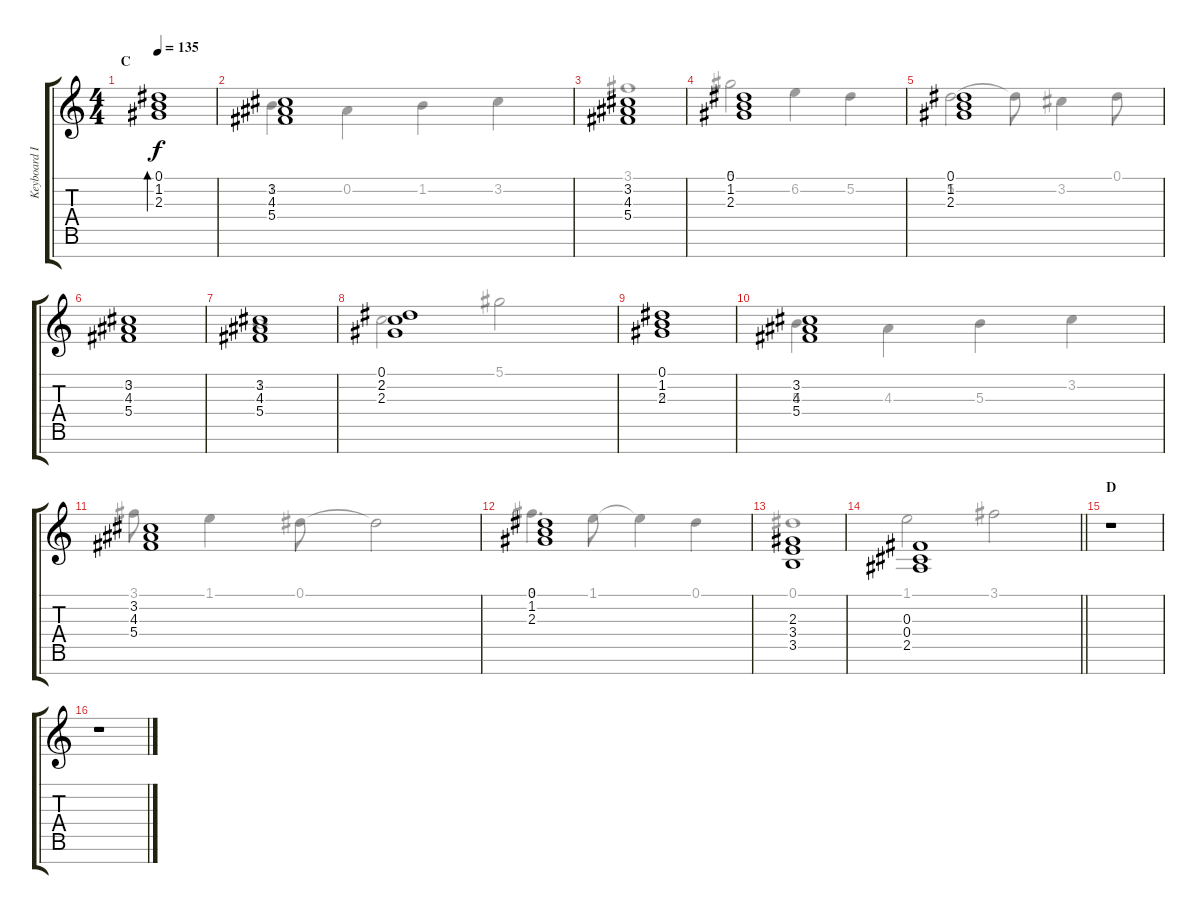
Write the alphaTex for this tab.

\track ("Keyboard IV" "Keyboard I") {instrument pad1newage}
\staff {score tabs}
\tuning (Eb5 Bb4 Gb4 Db4 Ab3 Eb3 Bb2) {hide}
\voice
\ts (4 4)
\section ("" "C")
\tempo 135
\clef g2
\ks c
(0.1 1.2 2.3).1{bd 240 dy f} |
(3.2 4.3 5.4).1 |
(3.2 4.3 5.4).1 |
(0.1 1.2 2.3).1 |
(0.1 1.2 2.3).1 |
(3.2 4.3 5.4).1 |
(3.2 4.3 5.4).1 |
(0.1 2.2 2.3).1 |
(0.1 1.2 2.3).1 |
(3.2 4.3 5.4).1 |
(3.2 4.3 5.4).1 |
(0.1 1.2 2.3).1 |
(2.3 3.4 3.5).1 |
\barLineRight lightlight
(0.3 0.4 2.5).1 |
\section ("" "D")
r.1 |
r.1
\voice
\clef g2
\ottava regular
\simile none
\ks c
1.2.1{dy f} |
1.2.4 0.2.4 1.2.4 3.2.4 |
3.1.1 |
5.1.2 6.2.4 5.2.4 |
5.2.2 5.2{t}.8 3.2.4 0.1.8 |
0.2.1 |
1.2.1 |
2.2.2 5.1.2 |
5.3.1 |
5.3.4 4.3.4 5.3.4 3.2.4 |
3.1.8 1.1.4 0.1.8 0.1{t}.2 |
3.1.4{d} 1.1.8 1.1{t}.4 0.1.4 |
0.1.1 |
\barLineRight lightlight
1.1.2 3.1.2 |
|
